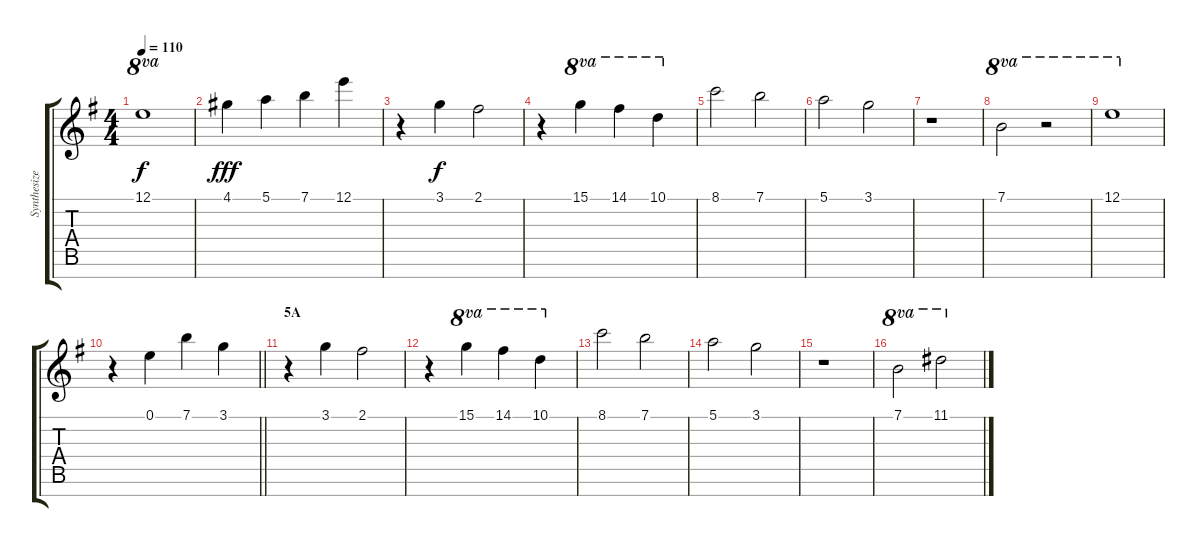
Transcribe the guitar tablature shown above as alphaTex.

\track ("Synthesizer II" "Synthesize") {instrument pad1newage}
\staff {score tabs}
\tuning (E5 B4 G4 D4 A3 E3 B2) {hide}
\ts (4 4)
\tempo 110
\clef g2
\ks g
12.1.1{ot 8va dy f} |
4.1.4{dy fff} 5.1.4 7.1.4 12.1.4 |
r.4 3.1.4{dy f} 2.1.2 |
r.4 15.1.4{ot 8va} 14.1.4{ot 8va} 10.1.4{ot 8va} |
8.1.2 7.1.2 |
5.1.2 3.1.2 |
r.1 |
7.1.2{ot 8va} r.2{ot 8va} |
12.1.1{ot 8va} |
\barLineRight lightlight
r.4 0.1.4 7.1.4 3.1.4 |
\section ("" "5A")
r.4 3.1.4 2.1.2 |
r.4 15.1.4{ot 8va} 14.1.4{ot 8va} 10.1.4{ot 8va} |
8.1.2 7.1.2 |
5.1.2 3.1.2 |
r.1 |
7.1.2{ot 8va} 11.1.2{ot 8va}
